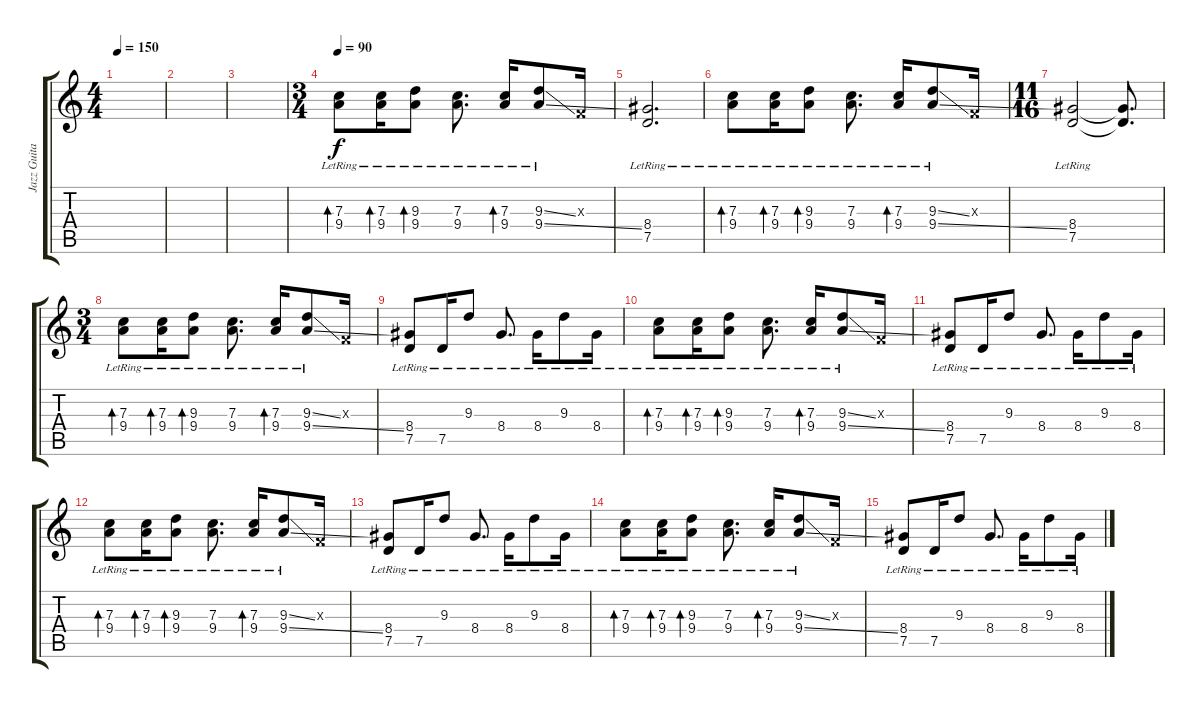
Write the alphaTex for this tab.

\track ("Jazz Guitar 1" "Jazz Guita") {instrument electricguitarjazz}
\staff {score tabs}
\tuning (D4 A3 F3 C3 G2 C2) {hide}
\ts (4 4)
\tempo 150
\clef g2
\ks c
|
|
|
\ts (3 4)
\tempo 90
(7.3{lr} 9.4{lr}).8{bd 120} (7.3{lr} 9.4{lr}).16{bd 120} (9.3{lr} 9.4{lr}).8{bd 120} (7.3{lr} 9.4{lr}).8{d} (7.3{lr} 9.4{lr}).16{bd 120} (9.3{ss lr} 9.4{ss lr}).8 0.3{x}.16 |
(8.4{lr} 7.5{lr}).2{d} |
(7.3{lr} 9.4{lr}).8{bd 120} (7.3{lr} 9.4{lr}).16{bd 120} (9.3{lr} 9.4{lr}).8{bd 120} (7.3{lr} 9.4{lr}).8{d} (7.3{lr} 9.4{lr}).16{bd 120} (9.3{ss lr} 9.4{ss lr}).8 0.3{x}.16 |
\ts (11 16)
(8.4{lr} 7.5{lr}).2 (8.4{t} 7.5{t}).8{d} |
\ts (3 4)
(7.3{lr} 9.4{lr}).8{bd 120} (7.3{lr} 9.4{lr}).16{bd 120} (9.3{lr} 9.4{lr}).8{bd 120} (7.3{lr} 9.4{lr}).8{d} (7.3{lr} 9.4{lr}).16{bd 120} (9.3{ss lr} 9.4{ss lr}).8 0.3{x}.16 |
(8.4{lr} 7.5{lr}).8 7.5{lr}.16 9.3{lr}.8 8.4{lr}.8{d} 8.4{lr}.16 9.3{lr}.8 8.4{lr}.16 |
(7.3{lr} 9.4{lr}).8{bd 120} (7.3{lr} 9.4{lr}).16{bd 120} (9.3{lr} 9.4{lr}).8{bd 120} (7.3{lr} 9.4{lr}).8{d} (7.3{lr} 9.4{lr}).16{bd 120} (9.3{ss lr} 9.4{ss lr}).8 0.3{x}.16 |
(8.4{lr} 7.5{lr}).8 7.5{lr}.16 9.3{lr}.8 8.4{lr}.8{d} 8.4{lr}.16 9.3{lr}.8 8.4{lr}.16 |
(7.3{lr} 9.4{lr}).8{bd 120} (7.3{lr} 9.4{lr}).16{bd 120} (9.3{lr} 9.4{lr}).8{bd 120} (7.3{lr} 9.4{lr}).8{d} (7.3{lr} 9.4{lr}).16{bd 120} (9.3{ss lr} 9.4{ss lr}).8 0.3{x}.16 |
(8.4{lr} 7.5{lr}).8 7.5{lr}.16 9.3{lr}.8 8.4{lr}.8{d} 8.4{lr}.16 9.3{lr}.8 8.4{lr}.16 |
(7.3{lr} 9.4{lr}).8{bd 120} (7.3{lr} 9.4{lr}).16{bd 120} (9.3{lr} 9.4{lr}).8{bd 120} (7.3{lr} 9.4{lr}).8{d} (7.3{lr} 9.4{lr}).16{bd 120} (9.3{ss lr} 9.4{ss lr}).8 0.3{x}.16 |
(8.4{lr} 7.5{lr}).8 7.5{lr}.16 9.3{lr}.8 8.4{lr}.8{d} 8.4{lr}.16 9.3{lr}.8 8.4{lr}.16
